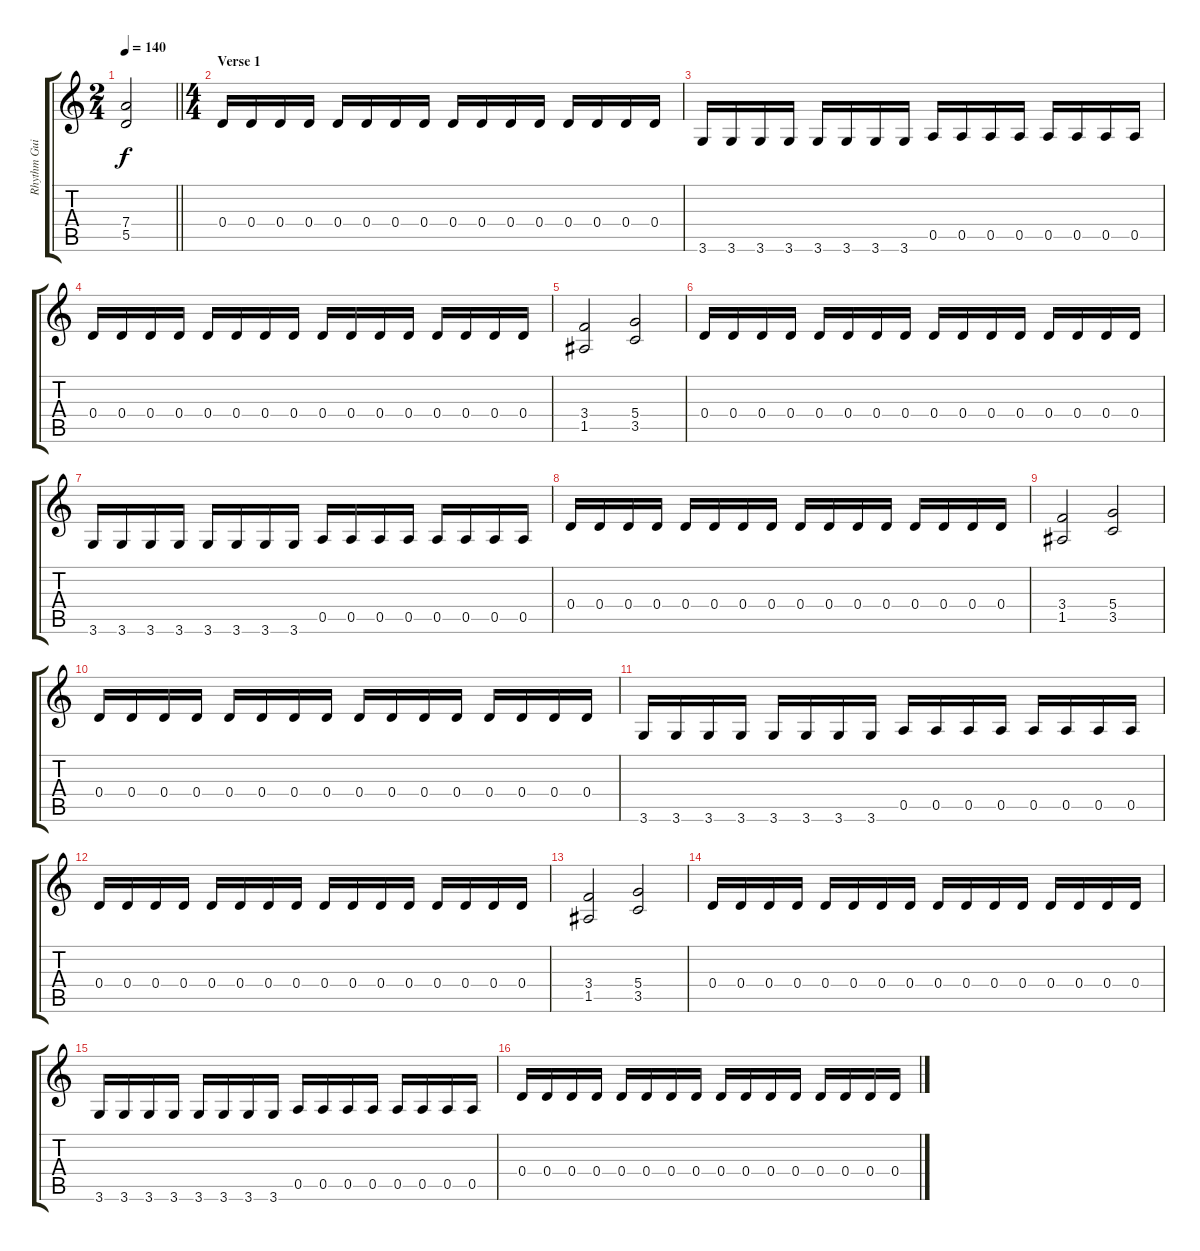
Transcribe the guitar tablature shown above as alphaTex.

\track ("Rhythm Guitar" "Rhythm Gui") {instrument distortionguitar}
\staff {score tabs}
\tuning (E4 B3 G3 D3 A2 E2) {hide}
\ts (2 4)
\tempo 140
\clef g2
\barLineRight lightlight
\ks c
(7.4 5.5).2{dy f} |
\ts (4 4)
\section ("" "Verse 1")
0.4.16 0.4.16 0.4.16 0.4.16 0.4.16 0.4.16 0.4.16 0.4.16 0.4.16 0.4.16 0.4.16 0.4.16 0.4.16 0.4.16 0.4.16 0.4.16 |
3.6.16 3.6.16 3.6.16 3.6.16 3.6.16 3.6.16 3.6.16 3.6.16 0.5.16 0.5.16 0.5.16 0.5.16 0.5.16 0.5.16 0.5.16 0.5.16 |
0.4.16 0.4.16 0.4.16 0.4.16 0.4.16 0.4.16 0.4.16 0.4.16 0.4.16 0.4.16 0.4.16 0.4.16 0.4.16 0.4.16 0.4.16 0.4.16 |
(3.4 1.5).2 (5.4 3.5).2 |
0.4.16 0.4.16 0.4.16 0.4.16 0.4.16 0.4.16 0.4.16 0.4.16 0.4.16 0.4.16 0.4.16 0.4.16 0.4.16 0.4.16 0.4.16 0.4.16 |
3.6.16 3.6.16 3.6.16 3.6.16 3.6.16 3.6.16 3.6.16 3.6.16 0.5.16 0.5.16 0.5.16 0.5.16 0.5.16 0.5.16 0.5.16 0.5.16 |
0.4.16 0.4.16 0.4.16 0.4.16 0.4.16 0.4.16 0.4.16 0.4.16 0.4.16 0.4.16 0.4.16 0.4.16 0.4.16 0.4.16 0.4.16 0.4.16 |
(3.4 1.5).2 (5.4 3.5).2 |
0.4.16 0.4.16 0.4.16 0.4.16 0.4.16 0.4.16 0.4.16 0.4.16 0.4.16 0.4.16 0.4.16 0.4.16 0.4.16 0.4.16 0.4.16 0.4.16 |
3.6.16 3.6.16 3.6.16 3.6.16 3.6.16 3.6.16 3.6.16 3.6.16 0.5.16 0.5.16 0.5.16 0.5.16 0.5.16 0.5.16 0.5.16 0.5.16 |
0.4.16 0.4.16 0.4.16 0.4.16 0.4.16 0.4.16 0.4.16 0.4.16 0.4.16 0.4.16 0.4.16 0.4.16 0.4.16 0.4.16 0.4.16 0.4.16 |
(3.4 1.5).2 (5.4 3.5).2 |
0.4.16 0.4.16 0.4.16 0.4.16 0.4.16 0.4.16 0.4.16 0.4.16 0.4.16 0.4.16 0.4.16 0.4.16 0.4.16 0.4.16 0.4.16 0.4.16 |
3.6.16 3.6.16 3.6.16 3.6.16 3.6.16 3.6.16 3.6.16 3.6.16 0.5.16 0.5.16 0.5.16 0.5.16 0.5.16 0.5.16 0.5.16 0.5.16 |
0.4.16 0.4.16 0.4.16 0.4.16 0.4.16 0.4.16 0.4.16 0.4.16 0.4.16 0.4.16 0.4.16 0.4.16 0.4.16 0.4.16 0.4.16 0.4.16
